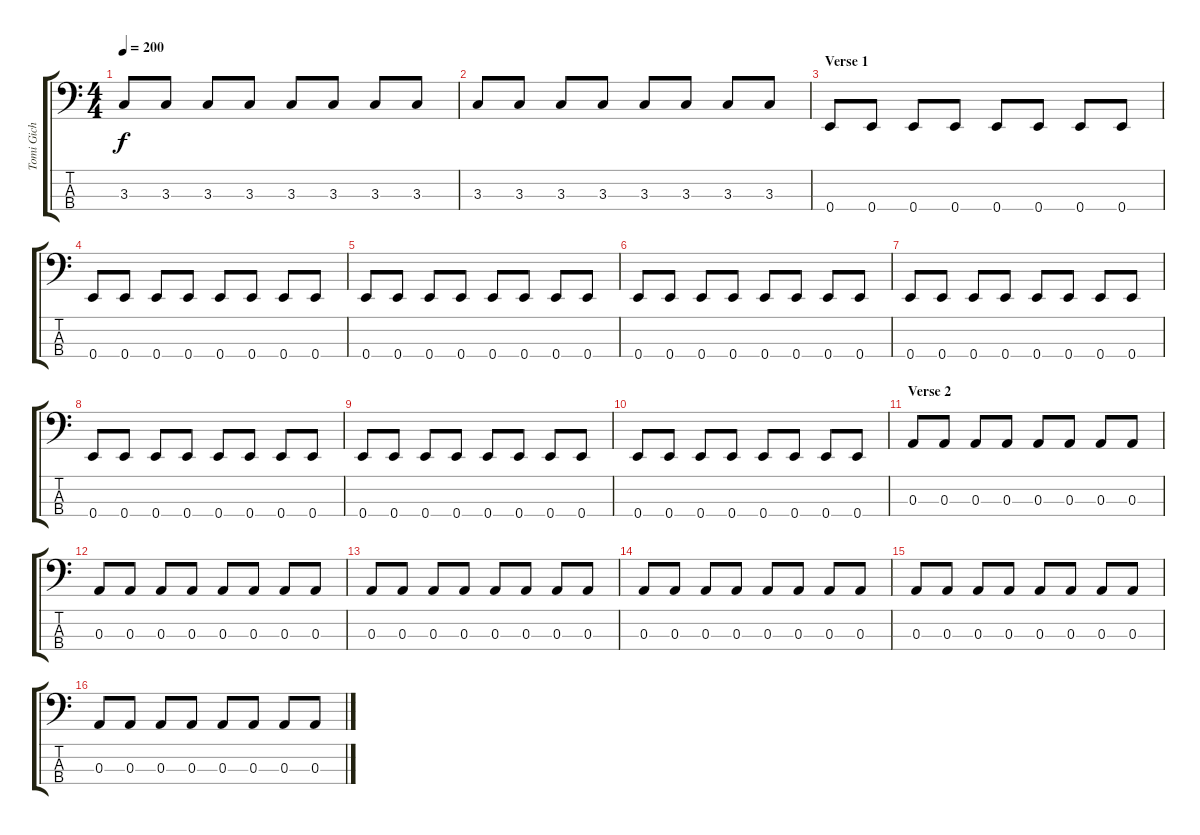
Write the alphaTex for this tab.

\track ("Tomi Gich" "Tomi Gich") {instrument electricbasspick}
\staff {score tabs}
\tuning (G2 D2 A1 E1) {hide}
\ts (4 4)
\tempo 200
\clef f4
\ks c
3.3.8{dy f} 3.3.8 3.3.8 3.3.8 3.3.8 3.3.8 3.3.8 3.3.8 |
3.3.8 3.3.8 3.3.8 3.3.8 3.3.8 3.3.8 3.3.8 3.3.8 |
\section ("" "Verse 1")
0.4.8 0.4.8 0.4.8 0.4.8 0.4.8 0.4.8 0.4.8 0.4.8 |
0.4.8 0.4.8 0.4.8 0.4.8 0.4.8 0.4.8 0.4.8 0.4.8 |
0.4.8 0.4.8 0.4.8 0.4.8 0.4.8 0.4.8 0.4.8 0.4.8 |
0.4.8 0.4.8 0.4.8 0.4.8 0.4.8 0.4.8 0.4.8 0.4.8 |
0.4.8 0.4.8 0.4.8 0.4.8 0.4.8 0.4.8 0.4.8 0.4.8 |
0.4.8 0.4.8 0.4.8 0.4.8 0.4.8 0.4.8 0.4.8 0.4.8 |
0.4.8 0.4.8 0.4.8 0.4.8 0.4.8 0.4.8 0.4.8 0.4.8 |
0.4.8 0.4.8 0.4.8 0.4.8 0.4.8 0.4.8 0.4.8 0.4.8 |
\section ("" "Verse 2")
0.3.8 0.3.8 0.3.8 0.3.8 0.3.8 0.3.8 0.3.8 0.3.8 |
0.3.8 0.3.8 0.3.8 0.3.8 0.3.8 0.3.8 0.3.8 0.3.8 |
0.3.8 0.3.8 0.3.8 0.3.8 0.3.8 0.3.8 0.3.8 0.3.8 |
0.3.8 0.3.8 0.3.8 0.3.8 0.3.8 0.3.8 0.3.8 0.3.8 |
0.3.8 0.3.8 0.3.8 0.3.8 0.3.8 0.3.8 0.3.8 0.3.8 |
0.3.8 0.3.8 0.3.8 0.3.8 0.3.8 0.3.8 0.3.8 0.3.8
